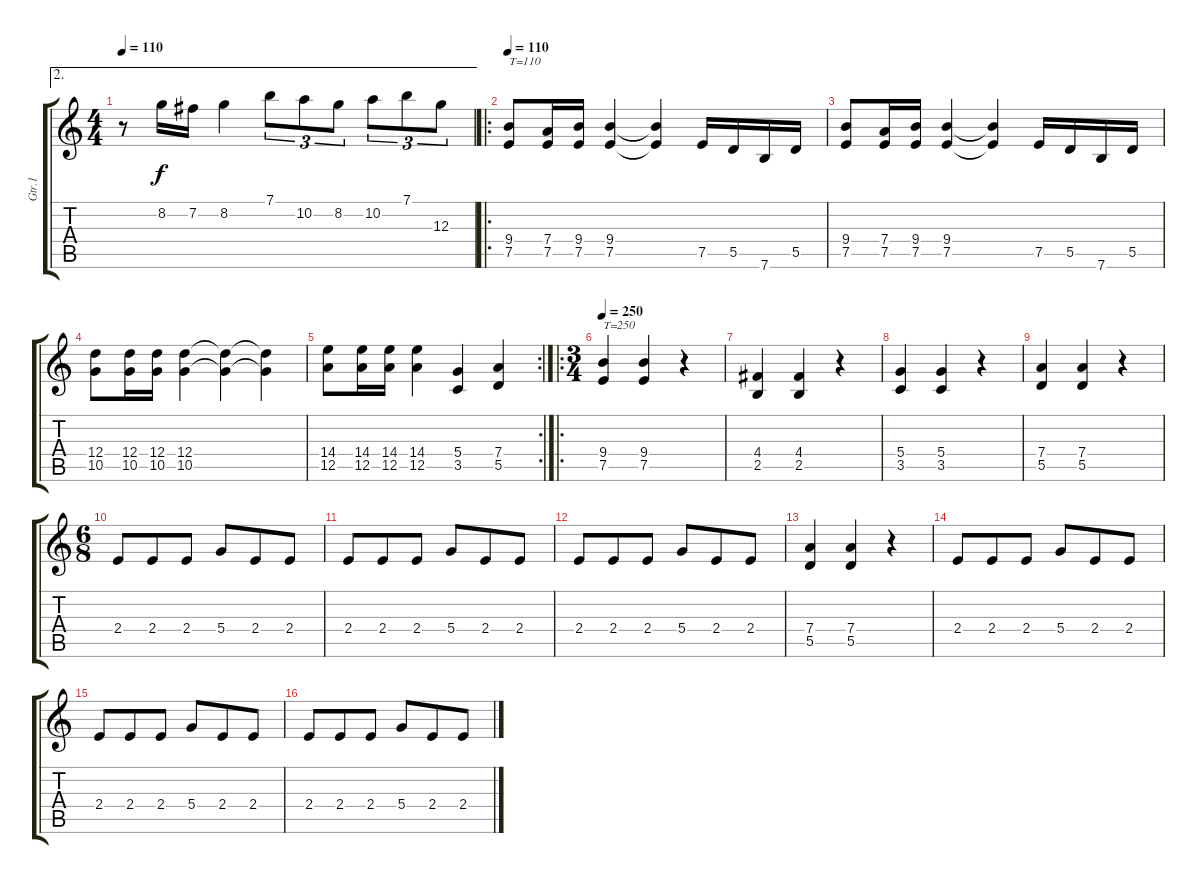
\track ("Gtr.1" "Gtr.1") {instrument distortionguitar}
\staff {score tabs}
\tuning (E4 B3 G3 D3 A2 E2) {hide}
\ae 2
\ts (4 4)
\tempo 110
\clef g2
\ks c
r.8{dy f} 8.2.16 7.2.16 8.2.4 7.1.8{tu (3 2)} 10.2.8{tu (3 2)} 8.2.8{tu (3 2)} 10.2.8{tu (3 2)} 7.1.8{tu (3 2)} 12.3.8{tu (3 2)} |
\ro
\tempo 110
(9.4 7.5).8{txt "T=110"} (7.4 7.5).16 (9.4 7.5).16 (9.4 7.5).4 (9.4{t} 7.5{t}).4 7.5.16 5.5.16 7.6.16 5.5.16 |
(9.4 7.5).8 (7.4 7.5).16 (9.4 7.5).16 (9.4 7.5).4 (9.4{t} 7.5{t}).4 7.5.16 5.5.16 7.6.16 5.5.16 |
(12.4 10.5).8 (12.4 10.5).16 (12.4 10.5).16 (12.4 10.5).4 (12.4{t} 10.5{t}).4 (12.4{t} 10.5{t}).4 |
\rc 2
(14.4 12.5).8 (14.4 12.5).16 (14.4 12.5).16 (14.4 12.5).4 (5.4 3.5).4 (7.4 5.5).4 |
\ro
\ts (3 4)
\tempo 250
(9.4 7.5).4{txt "T=250"} (9.4 7.5).4 r.4 |
(4.4 2.5).4 (4.4 2.5).4 r.4 |
(5.4 3.5).4 (5.4 3.5).4 r.4 |
(7.4 5.5).4 (7.4 5.5).4 r.4 |
\ts (6 8)
2.4.8 2.4.8 2.4.8 5.4.8 2.4.8 2.4.8 |
2.4.8 2.4.8 2.4.8 5.4.8 2.4.8 2.4.8 |
2.4.8 2.4.8 2.4.8 5.4.8 2.4.8 2.4.8 |
(7.4 5.5).4 (7.4 5.5).4 r.4 |
2.4.8 2.4.8 2.4.8 5.4.8 2.4.8 2.4.8 |
2.4.8 2.4.8 2.4.8 5.4.8 2.4.8 2.4.8 |
2.4.8 2.4.8 2.4.8 5.4.8 2.4.8 2.4.8
